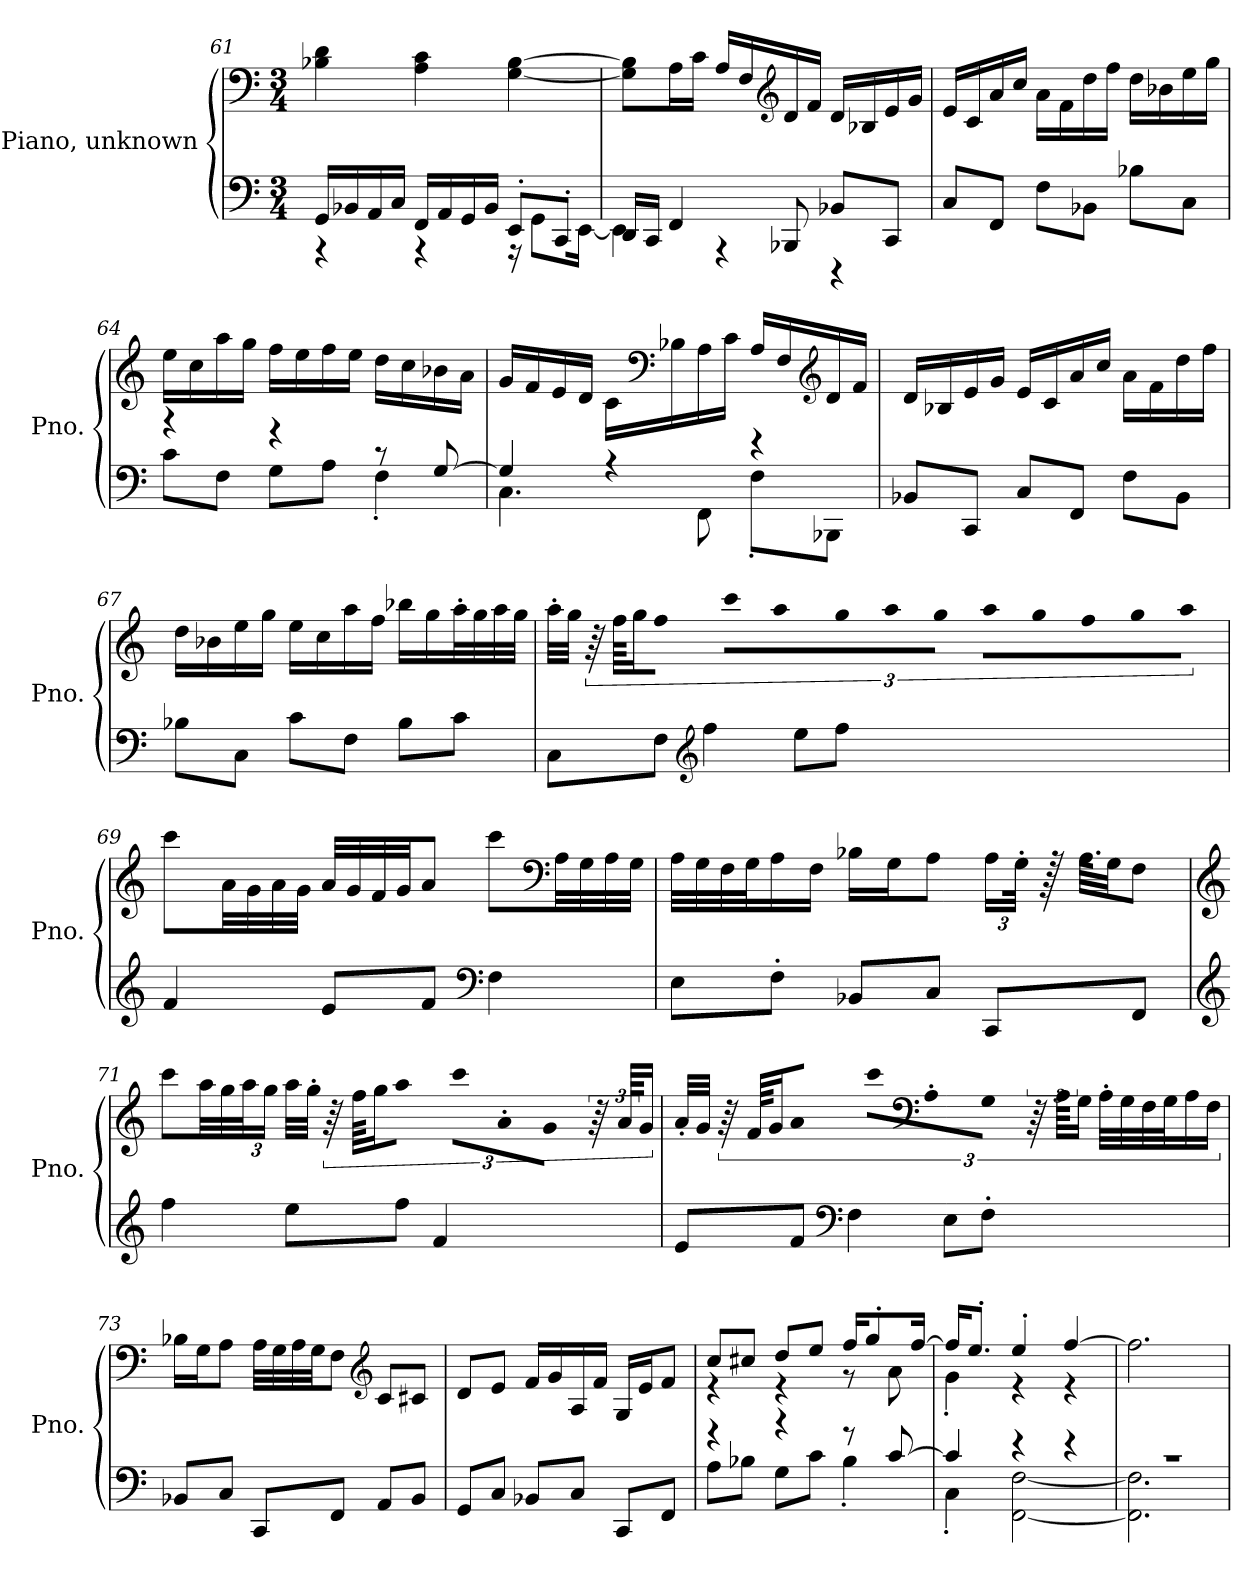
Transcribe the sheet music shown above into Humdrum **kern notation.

**kern	**kern
*part1	*part1
*staff2	*staff1
*I"Piano, unknown	*
*I'Pno.	*
!!LO:LB:g=z
*clefF4	*clefF4
*k[]	*k[]
*M3/4	*M3/4
=61	=61
*^	*
16GG/LL	4r	4B-X\ 4d\
16BB-X/	.	.
16AA/	.	.
16C/JJ	.	.
16FF/LL	4r	4A\ 4c\
16AA/	.	.
16GG/	.	.
16BB-/JJ	.	.
8EE'/L	16r	[4G\ [4B-\
.	8GG\L	.
8CC'/J	.	.
.	[16EE\Jk	.
=62	=62	=62
16DD/LL	4EE\]	8G\] 8B-\]L
16CC/JJ	.	.
4FF/	.	16A\L
.	.	16c\JJ
.	4r	16A/LL
.	.	16F/
*	*	*clefG2
8BBB-X/	.	16d/
.	.	16f/JJ
8BB-X/L	4r	16d/LL
.	.	16B-X/
8CC/J	.	16e/
.	.	16g/JJ
*v	*v	*
=63	=63
8C/L	16e/LL
.	16c/
8FF/J	16a/
.	16cc/JJ
8F\L	16a\LL
.	16f\
8BB-X\J	16dd\
.	16ff\JJ
8B-X\L	16dd\LL
.	16b-X\
8C\J	16ee\
.	16gg\JJ
!!LO:LB:g=z
=64	=64
*^	*
4r	8c\L	16ee\LL
.	.	16cc\
.	8F\J	16aa\
.	.	16gg\JJ
4r	8G\L	16ff\LL
.	.	16ee\
.	8A\J	16ff\
.	.	16ee\JJ
8r	4F'\	16dd\LL
.	.	16cc\
[8G/	.	16b-X\
.	.	16a\JJ
=65	=65	=65
4G/]	4.C\	16g/LL
.	.	16f/
.	.	16e/
.	.	16d/JJ
4r	.	16c\LL
*	*	*clefF4
.	.	16B-X\
.	8FF\	16A\
.	.	16c\JJ
4r	8F'\L	16A/LL
.	.	16F/
*	*	*clefG2
.	8BBB-X\J	16d/
.	.	16f/JJ
*v	*v	*
=66	=66
8BB-X/L	16d/LL
.	16B-X/
8CC/J	16e/
.	16g/JJ
8C/L	16e/LL
.	16c/
8FF/J	16a/
.	16cc/JJ
8F\L	16a\LL
.	16f\
8BB-\J	16dd\
.	16ff\JJ
!!LO:LB:g=z
=67	=67
8B-X\L	16dd\LL
.	16b-X\
8C\J	16ee\
.	16gg\JJ
8c\L	16ee\LL
.	16cc\
8F\J	16aa\
.	16ff\JJ
8B-\L	16bb-X\LL
.	16gg\
8c\J	32aa'\L
.	32gg\
.	32aa\
.	32gg\JJJ
=68	=68
8C\L	32aa'\LLL
.	32gg\JJJ
.	96r
.	96ff\KKLL
.	24gg\J
8F\J	8ff\J
*clefG2	*
4ff\	8ccc\L
.	32aa\LL
.	32gg\
.	32aa\
.	32gg\JJJ
8ee\L	32aa\LLL
.	32gg\
.	32ff\
.	32gg\JJ
8ff\J	8aa\J
!!LO:LB:g=z
=69	=69
4f/	8ccc\L
.	32a\LL
.	32g\
.	32a\
.	32g\JJJ
8e/L	32a/LLL
.	32g/
.	32f/
.	32g/JJ
8f/J	8a/J
*clefF4	*
4F\	8ccc\L
*	*clefF4
.	32A\LL
.	32G\
.	32A\
.	32G\JJJ
=70	=70
8E\L	32A\LLL
.	32G\
.	32F\
.	32G\J
8F'\J	16A\
.	16F\JJ
8BB-X/L	16B-X\LL
.	16G\J
8C/J	8A\J
*	*Xbrackettup
8CC/L	24A\LL
.	48G'\JJk
.	128r
.	64.A\KLLL
.	32G\JJ
8FF/J	8F\J
!!LO:PB:g=z
=71	=71
*clefG2	*clefG2
4ff\	8ccc\L
.	32aa\LL
.	32gg\
.	48aa\J
.	24gg\JJ
8ee\L	32aa\LLL
.	32gg'\JJJ
*	*brackettup
.	96r
.	96ff\KKLL
.	24gg\J
8ff\J	8aa\J
4f/	8ccc\L
.	32a'\LL
.	32g\JJJ
.	96r
.	96a/KKLL
.	24g/JJ
=72	=72
8e/L	32a'/LLL
.	32g/JJJ
.	96r
.	96f/KKLL
.	24g/J
8f/J	8a/J
*clefF4	*
4F\	8ccc\L
*	*clefF4
.	32A'\LL
.	32G\JJJ
.	96r
.	96A\KKLL
.	24G\JJ
8E\L	32A'\LLL
.	32G\
.	32F\
.	32G\J
8F'\J	16A\
.	16F\JJ
!!LO:LB:g=z
=73	=73
8BB-X/L	16B-X\LL
.	16G\J
8C/J	8A\J
8CC/L	32A\LLL
.	32G\
.	32A\
.	32G\JJ
8FF/J	8F\J
*	*clefG2
8AA/L	8c/L
8BB-/J	8c#X/J
=74	=74
8GG/L	8d/L
8C/J	8e/J
8BB-X/L	16f/LL
.	16g/
8C/J	16A/
.	16f/JJ
8CC/L	16G/LL
.	16e/J
8FF/J	8f/J
=75	=75
*^	*^
4r	8A\L	8cc/L	4r
.	8B-X\J	8cc#X/J	.
4r	8G\L	8dd/L	4r
.	8c\J	8ee/J	.
8r	4B-'\	16ff/KL	8r
.	.	8gg'/	.
[8c/	.	.	8a\
.	.	[16ff/Jk	.
=76	=76	=76	=76
4c/]	4C'\	16ff/KL]	4g'\
.	.	8.ee'/J	.
4r	[2FF\ [2F\	4ee'/	4r
4r	.	[4ff/	4r
*	*	*v	*v
=77	=77	=77
2.r	2.FF\] 2.F\]	2.ff\]
*v	*v	*
=	=
*-	*-
